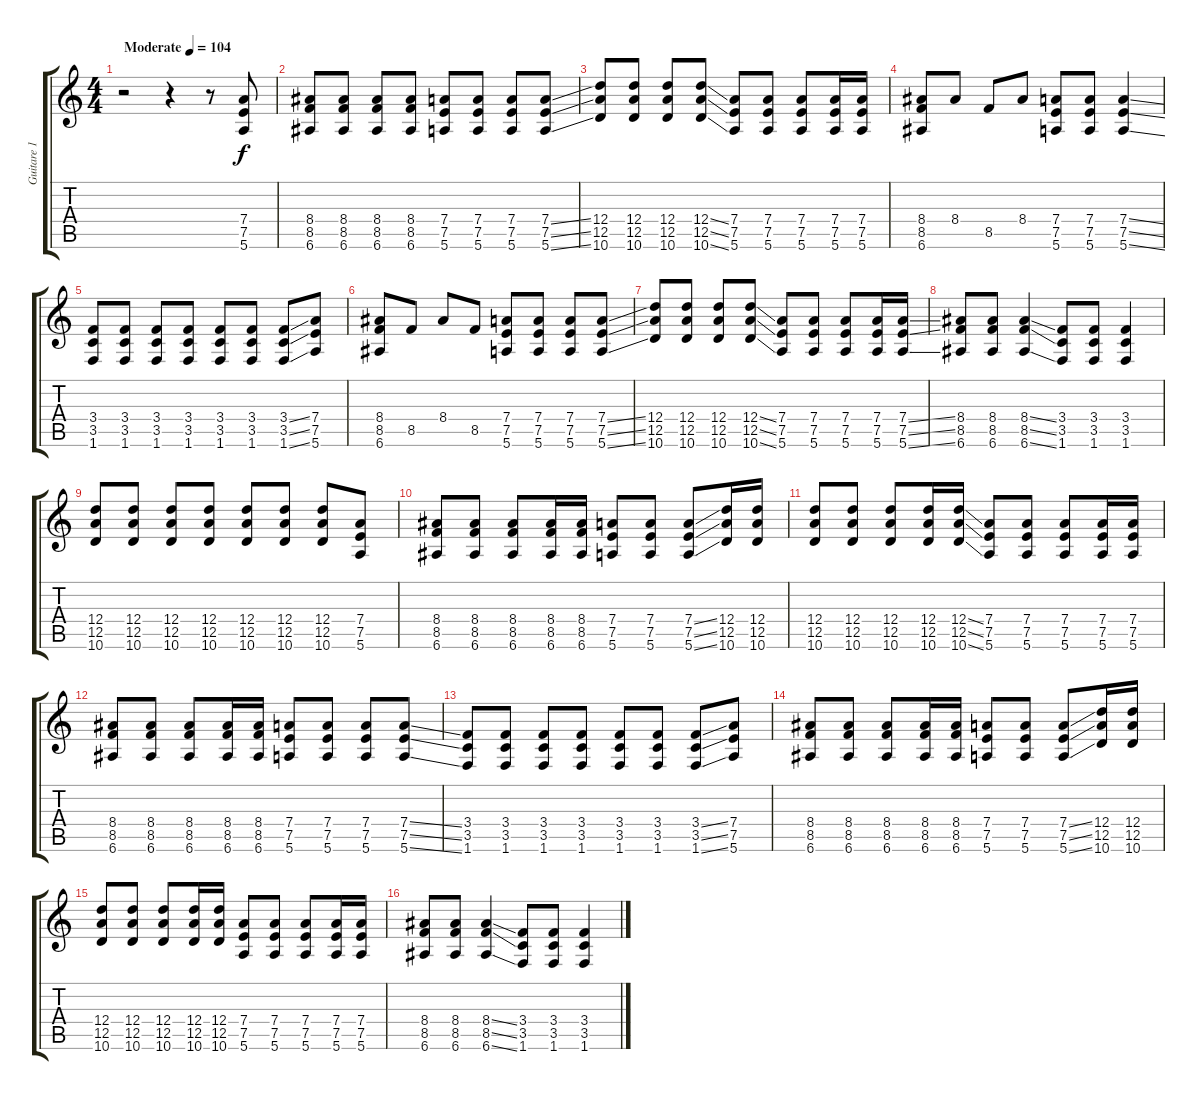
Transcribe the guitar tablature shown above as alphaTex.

\track ("Guitare 1" "Guitare 1") {instrument distortionguitar}
\staff {score tabs}
\tuning (E4 B3 G3 D3 A2 E2) {hide}
\ts (4 4)
\tempo (104 "Moderate")
\clef g2
\ks c
r.2{dy f instrument distortionguitar} r.4 r.8 (7.4 7.5 5.6).8 |
(8.4 8.5 6.6).8 (8.4 8.5 6.6).8 (8.4 8.5 6.6).8 (8.4 8.5 6.6).8 (7.4 7.5 5.6).8 (7.4 7.5 5.6).8 (7.4 7.5 5.6).8 (7.4{ss} 7.5{ss} 5.6{ss}).8 |
(12.4 12.5 10.6).8 (12.4 12.5 10.6).8 (12.4 12.5 10.6).8 (12.4{ss} 12.5{ss} 10.6{ss}).8 (7.4 7.5 5.6).8 (7.4 7.5 5.6).8 (7.4 7.5 5.6).8 (7.4 7.5 5.6).16 (7.4 7.5 5.6).16 |
(8.4 8.5 6.6).8 8.4.8 8.5.8 8.4.8 (7.4 7.5 5.6).8 (7.4 7.5 5.6).8 (7.4{ss} 7.5{ss} 5.6{ss}).4 |
(3.4 3.5 1.6).8 (3.4 3.5 1.6).8 (3.4 3.5 1.6).8 (3.4 3.5 1.6).8 (3.4 3.5 1.6).8 (3.4 3.5 1.6).8 (3.4{ss} 3.5{ss} 1.6{ss}).8 (7.4 7.5 5.6).8 |
(8.4 8.5 6.6).8 8.5.8 8.4.8 8.5.8 (7.4 7.5 5.6).8 (7.4 7.5 5.6).8 (7.4 7.5 5.6).8 (7.4{ss} 7.5{ss} 5.6{ss}).8 |
(12.4 12.5 10.6).8 (12.4 12.5 10.6).8 (12.4 12.5 10.6).8 (12.4{ss} 12.5{ss} 10.6{ss}).8 (7.4 7.5 5.6).8 (7.4 7.5 5.6).8 (7.4 7.5 5.6).8 (7.4 7.5 5.6).16 (7.4{ss} 7.5{ss} 5.6{ss}).16 |
(8.4 8.5 6.6).8 (8.4 8.5 6.6).8 (8.4{ss} 8.5{ss} 6.6{ss}).4 (3.4 3.5 1.6).8 (3.4 3.5 1.6).8 (3.4 3.5 1.6).4 |
(12.4 12.5 10.6).8 (12.4 12.5 10.6).8 (12.4 12.5 10.6).8 (12.4 12.5 10.6).8 (12.4 12.5 10.6).8 (12.4 12.5 10.6).8 (12.4 12.5 10.6).8 (7.4 7.5 5.6).8 |
(8.4 8.5 6.6).8 (8.4 8.5 6.6).8 (8.4 8.5 6.6).8 (8.4 8.5 6.6).16 (8.4 8.5 6.6).16 (7.4 7.5 5.6).8 (7.4 7.5 5.6).8 (7.4{ss} 7.5{ss} 5.6{ss}).8 (12.4 12.5 10.6).16 (12.4 12.5 10.6).16 |
(12.4 12.5 10.6).8 (12.4 12.5 10.6).8 (12.4 12.5 10.6).8 (12.4 12.5 10.6).16 (12.4{ss} 12.5{ss} 10.6{ss}).16 (7.4 7.5 5.6).8 (7.4 7.5 5.6).8 (7.4 7.5 5.6).8 (7.4 7.5 5.6).16 (7.4 7.5 5.6).16 |
(8.4 8.5 6.6).8 (8.4 8.5 6.6).8 (8.4 8.5 6.6).8 (8.4 8.5 6.6).16 (8.4 8.5 6.6).16 (7.4 7.5 5.6).8 (7.4 7.5 5.6).8 (7.4 7.5 5.6).8 (7.4{ss} 7.5{ss} 5.6{ss}).8 |
(3.4 3.5 1.6).8 (3.4 3.5 1.6).8 (3.4 3.5 1.6).8 (3.4 3.5 1.6).8 (3.4 3.5 1.6).8 (3.4 3.5 1.6).8 (3.4{ss} 3.5{ss} 1.6{ss}).8 (7.4 7.5 5.6).8 |
(8.4 8.5 6.6).8 (8.4 8.5 6.6).8 (8.4 8.5 6.6).8 (8.4 8.5 6.6).16 (8.4 8.5 6.6).16 (7.4 7.5 5.6).8 (7.4 7.5 5.6).8 (7.4{ss} 7.5{ss} 5.6{ss}).8 (12.4 12.5 10.6).16 (12.4 12.5 10.6).16 |
(12.4 12.5 10.6).8 (12.4 12.5 10.6).8 (12.4 12.5 10.6).8 (12.4 12.5 10.6).16 (12.4 12.5 10.6).16 (7.4 7.5 5.6).8 (7.4 7.5 5.6).8 (7.4 7.5 5.6).8 (7.4 7.5 5.6).16 (7.4 7.5 5.6).16 |
(8.4 8.5 6.6).8 (8.4 8.5 6.6).8 (8.4{ss} 8.5{ss} 6.6{ss}).4 (3.4 3.5 1.6).8 (3.4 3.5 1.6).8 (3.4{ss} 3.5{ss} 1.6{ss}).4
